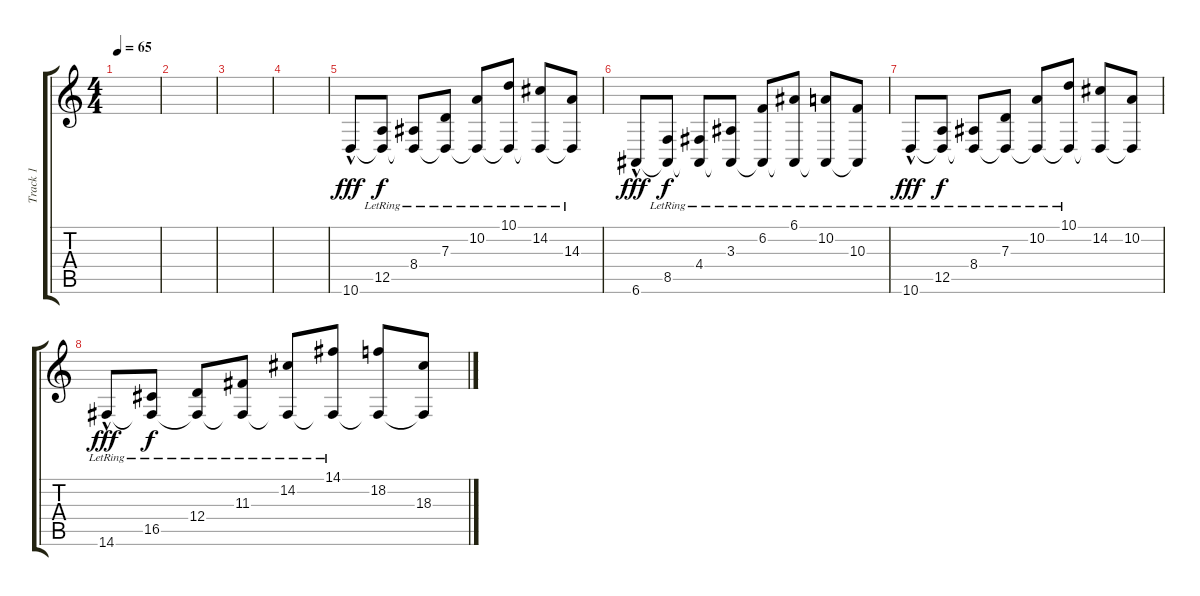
\track ("Track 1" "Track 1") {instrument honkytonkpiano}
\staff {score tabs}
\tuning (E4 B3 G3 D3 A2 E2) {hide}
\ts (4 4)
\tempo 65
\clef g2
\ks c
|
|
|
|
10.6{hac}.8{dy fff volume 0} (12.5{lr} 10.6{t}).8{dy f} (8.4{lr} 10.6{t}).8 (7.3{lr} 10.6{t}).8 (10.2{lr} 10.6{t}).8 (10.1{lr} 10.6{t}).8 (14.2{lr} 10.6{t}).8 (14.3{lr} 10.6{t}).8 |
6.6{hac}.8{dy fff} (8.5{lr} 6.6{t}).8{dy f} (4.4{lr} 6.6{t}).8 (3.3{lr} 6.6{t}).8 (6.2{lr} 6.6{t}).8 (6.1{lr} 6.6{t}).8 (10.2{lr} 6.6{t}).8 (10.3{lr} 6.6{t}).8 |
10.6{hac lr}.8{dy fff} (12.5{lr} 10.6{t}).8{dy f} (8.4{lr} 10.6{t}).8 (7.3{lr} 10.6{t}).8 (10.2{lr} 10.6{t}).8 (10.1{lr} 10.6{t}).8 (14.2 10.6{t}).8 (10.2 10.6{t}).8 |
14.6{hac lr}.8{dy fff} (16.5{lr} 14.6{t}).8{dy f} (12.4{lr} 14.6{t}).8 (11.3{lr} 14.6{t}).8 (14.2{lr} 14.6{t}).8 (14.1{lr} 14.6{t}).8 (18.2 14.6{t}).8 (18.3 14.6{t}).8
